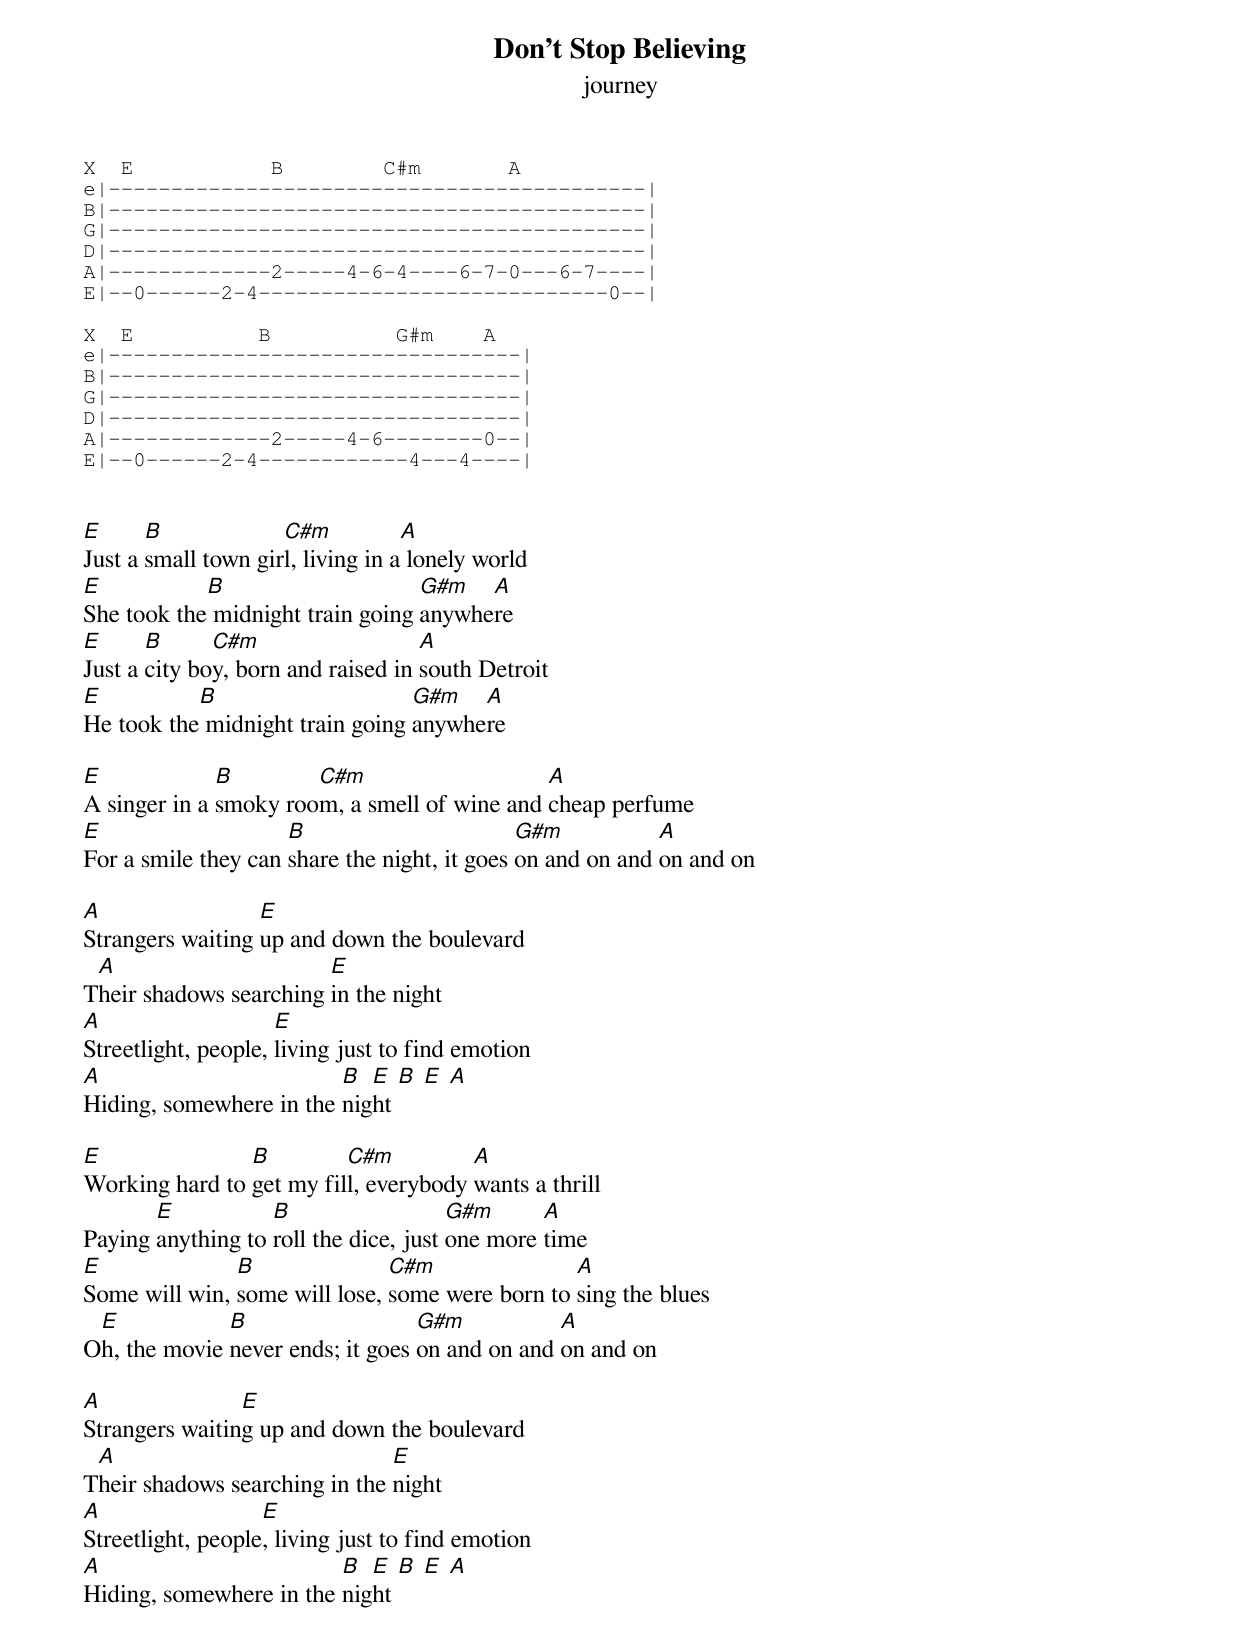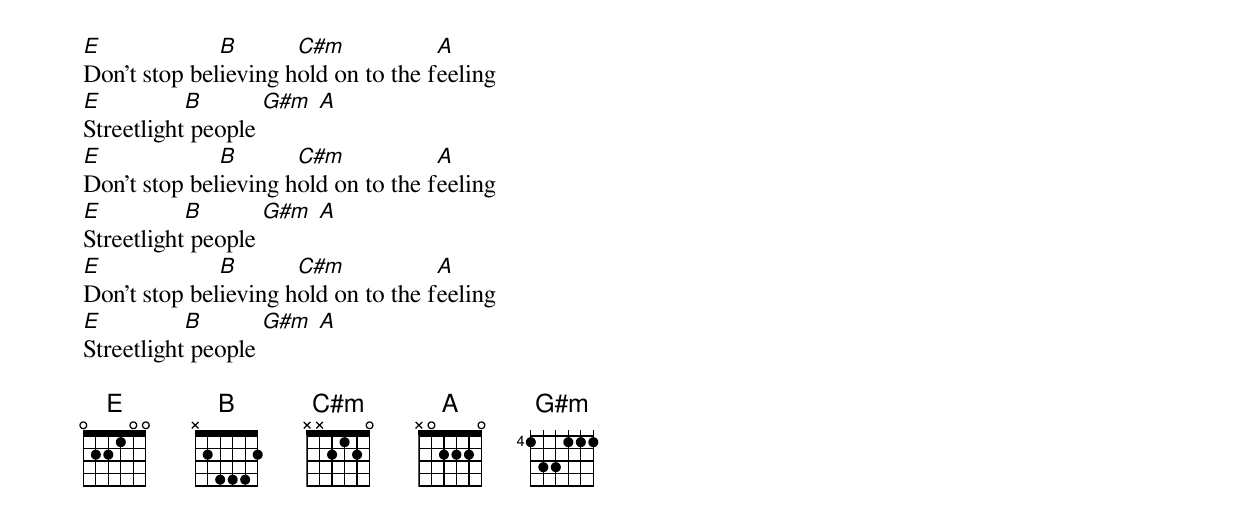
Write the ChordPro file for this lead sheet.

{title: Don’t Stop Believing}
{subtitle: journey}
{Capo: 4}

{sot}
X  E           B        C#m       A
e|-------------------------------------------|
B|-------------------------------------------|
G|-------------------------------------------|
D|-------------------------------------------|
A|-------------2-----4-6-4----6-7-0---6-7----|
E|--0------2-4----------------------------0--|

X  E          B          G#m    A
e|---------------------------------|
B|---------------------------------|
G|---------------------------------|
D|---------------------------------|
A|-------------2-----4-6--------0--|
E|--0------2-4------------4---4----|
{eot}


[E]Just a [B]small town gir[C#m]l, living in a[A] lonely world
[E]She took the[B] midnight train going [G#m]anywhe[A]re
[E]Just a [B]city bo[C#m]y, born and raised in [A]south Detroit
[E]He took the[B] midnight train going [G#m]anywhe[A]re

[E]A singer in a [B]smoky roo[C#m]m, a smell of wine and [A]cheap perfume
[E]For a smile they can [B]share the night, it goes [G#m]on and on and [A]on and on

[A]Strangers waiting [E]up and down the boulevard
T[A]heir shadows searching [E]in the night
[A]Streetlight, people, [E]living just to find emotion
[A]Hiding, somewhere in the [B]nig[E]ht [B] [E] [A]

[E]Working hard to [B]get my fil[C#m]l, everybody [A]wants a thrill
Paying [E]anything to [B]roll the dice, just [G#m]one more [A]time
[E]Some will win, [B]some will lose, [C#m]some were born to [A]sing the blues
O[E]h, the movie [B]never ends; it goes [G#m]on and on and [A]on and on

[A]Strangers waitin[E]g up and down the boulevard
T[A]heir shadows searching in the [E]night
[A]Streetlight, people[E], living just to find emotion
[A]Hiding, somewhere in the [B]nig[E]ht [B] [E] [A]

[E]Don't stop bel[B]ieving h[C#m]old on to the f[A]eeling
[E]Streetlight[B] people [G#m] [A]
[E]Don't stop bel[B]ieving h[C#m]old on to the f[A]eeling
[E]Streetlight[B] people [G#m] [A]
[E]Don't stop bel[B]ieving h[C#m]old on to the f[A]eeling
[E]Streetlight[B] people [G#m] [A]

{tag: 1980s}
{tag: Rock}
